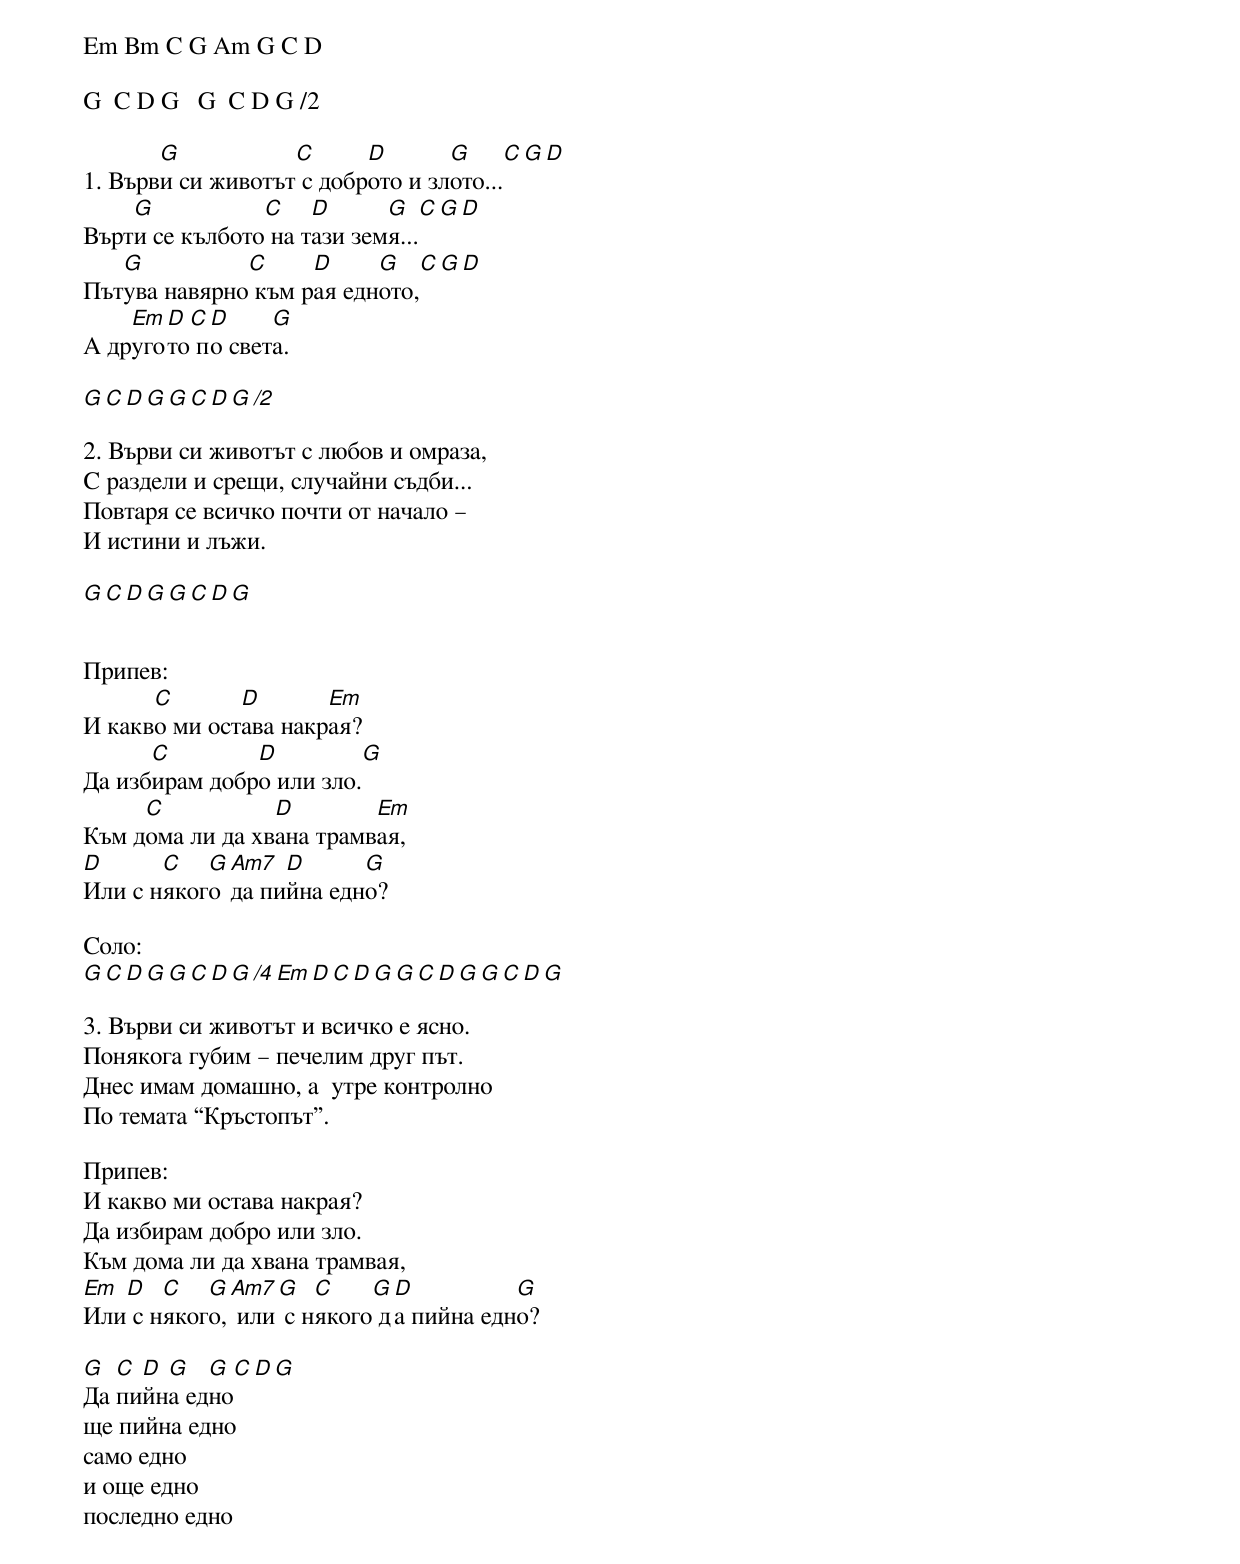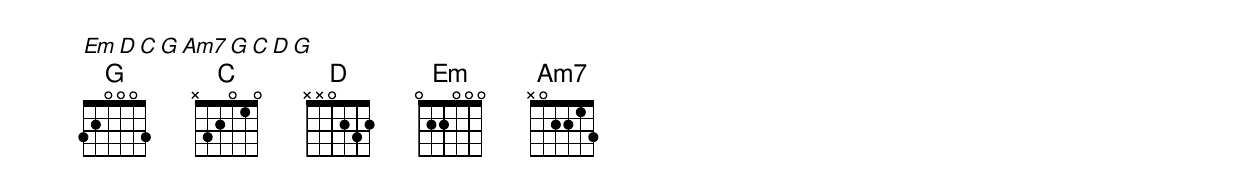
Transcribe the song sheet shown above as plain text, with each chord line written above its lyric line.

Em Bm C G Am G C D

G  C D G   G  C D G /2

       G           C      D       G     C  G D
1. Върви си животът с доброто и злото...
    G           C    D      G            C  G D
Върти се кълбото на тази земя...
   G          C     D     G     C  G D
Пътува навярно към рая едното,
    Em D C D     G
А другото по света.

G  C D G   G  C D G /2

2. Върви си животът с любов и омраза,
С раздели и срещи, случайни съдби...
Повтаря се всичко почти от начало –
И истини и лъжи.

G  C D G   G  C D G


Припев:
      C       D       Em
И какво ми остава накрая?
      C        D        	G
Да избирам добро или зло.
     C           D        Em
Към дома ли да хвана трамвая,
D      C   G Am7  D      G
Или с някого да пийна едно?

Соло:
G  C D G   G  C D G /4 Em  D C D G   G  C D G   G  C D G

3. Върви си животът и всичко е ясно.
Понякога губим – печелим друг път.
Днес имам домашно, а  утре контролно
По темата “Кръстопът”.

Припев:
И какво ми остава накрая?
Да избирам добро или зло.
Към дома ли да хвана трамвая,
Em D   C   G Am7 G   C    G D          G
Или с някого, или с някого да пийна едно?

G  C D G   G  C D G
Да пийна едно
ще пийна едно
само едно
и още едно
последно едно

Em D C G Am7 G C D G
